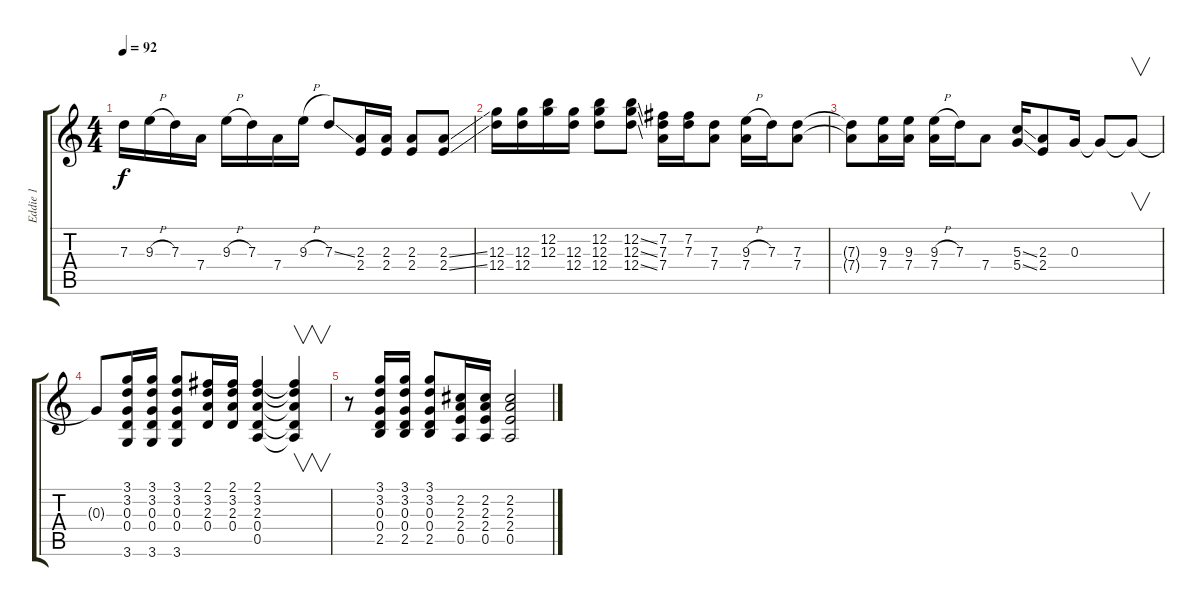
\track ("Eddie 1" "Eddie 1") {instrument overdrivenguitar}
\staff {score tabs}
\tuning (E4 B3 G3 D3 A2 E2) {hide}
\ts (4 4)
\tempo 92
\clef g2
\ks c
7.3.16{dy f} 9.3{h}.16 7.3.16 7.4.16 9.3{h}.16 7.3.16 7.4.16 9.3{h}.16 7.3{ss}.8 (2.3 2.4).16 (2.3 2.4).16 (2.3 2.4).8 (2.3{ss} 2.4{ss}).8 |
(12.3 12.4).16 (12.3 12.4).16 (12.2 12.3).16 (12.3 12.4).16 (12.2 12.3 12.4).8 (12.2{ss} 12.3{ss} 12.4{ss}).8 (7.2 7.3 7.4).16 (7.2 7.3).16 (7.3 7.4).8 (9.3{h} 7.4).16 7.3.16 (7.3 7.4).8 |
(7.3{t} 7.4{t}).8 (9.3 7.4).16 (9.3 7.4).16 (9.3{h} 7.4).16 7.3.16 7.4.8 (5.3{ss} 5.4{ss}).16 (2.3 2.4).8 0.3.16 0.3{t}.8 0.3{t}.8{v} |
0.3{t}.8 (3.1 3.2 0.3 0.4 3.6).16 (3.1 3.2 0.3 0.4 3.6).16 (3.1 3.2 0.3 0.4 3.6).8 (2.1 3.2 2.3 0.4).16 (2.1 3.2 2.3 0.4).16 (2.1 3.2 2.3 0.4 0.5).4 (2.1{t} 3.2{t} 2.3{t} 0.4{t} 0.5{t}).4{v} |
r.8 (3.1 3.2 0.3 0.4 2.5).16 (3.1 3.2 0.3 0.4 2.5).16 (3.1 3.2 0.3 0.4 2.5).8 (2.2 2.3 2.4 0.5).16 (2.2 2.3 2.4 0.5).16 (2.2 2.3 2.4 0.5).2
